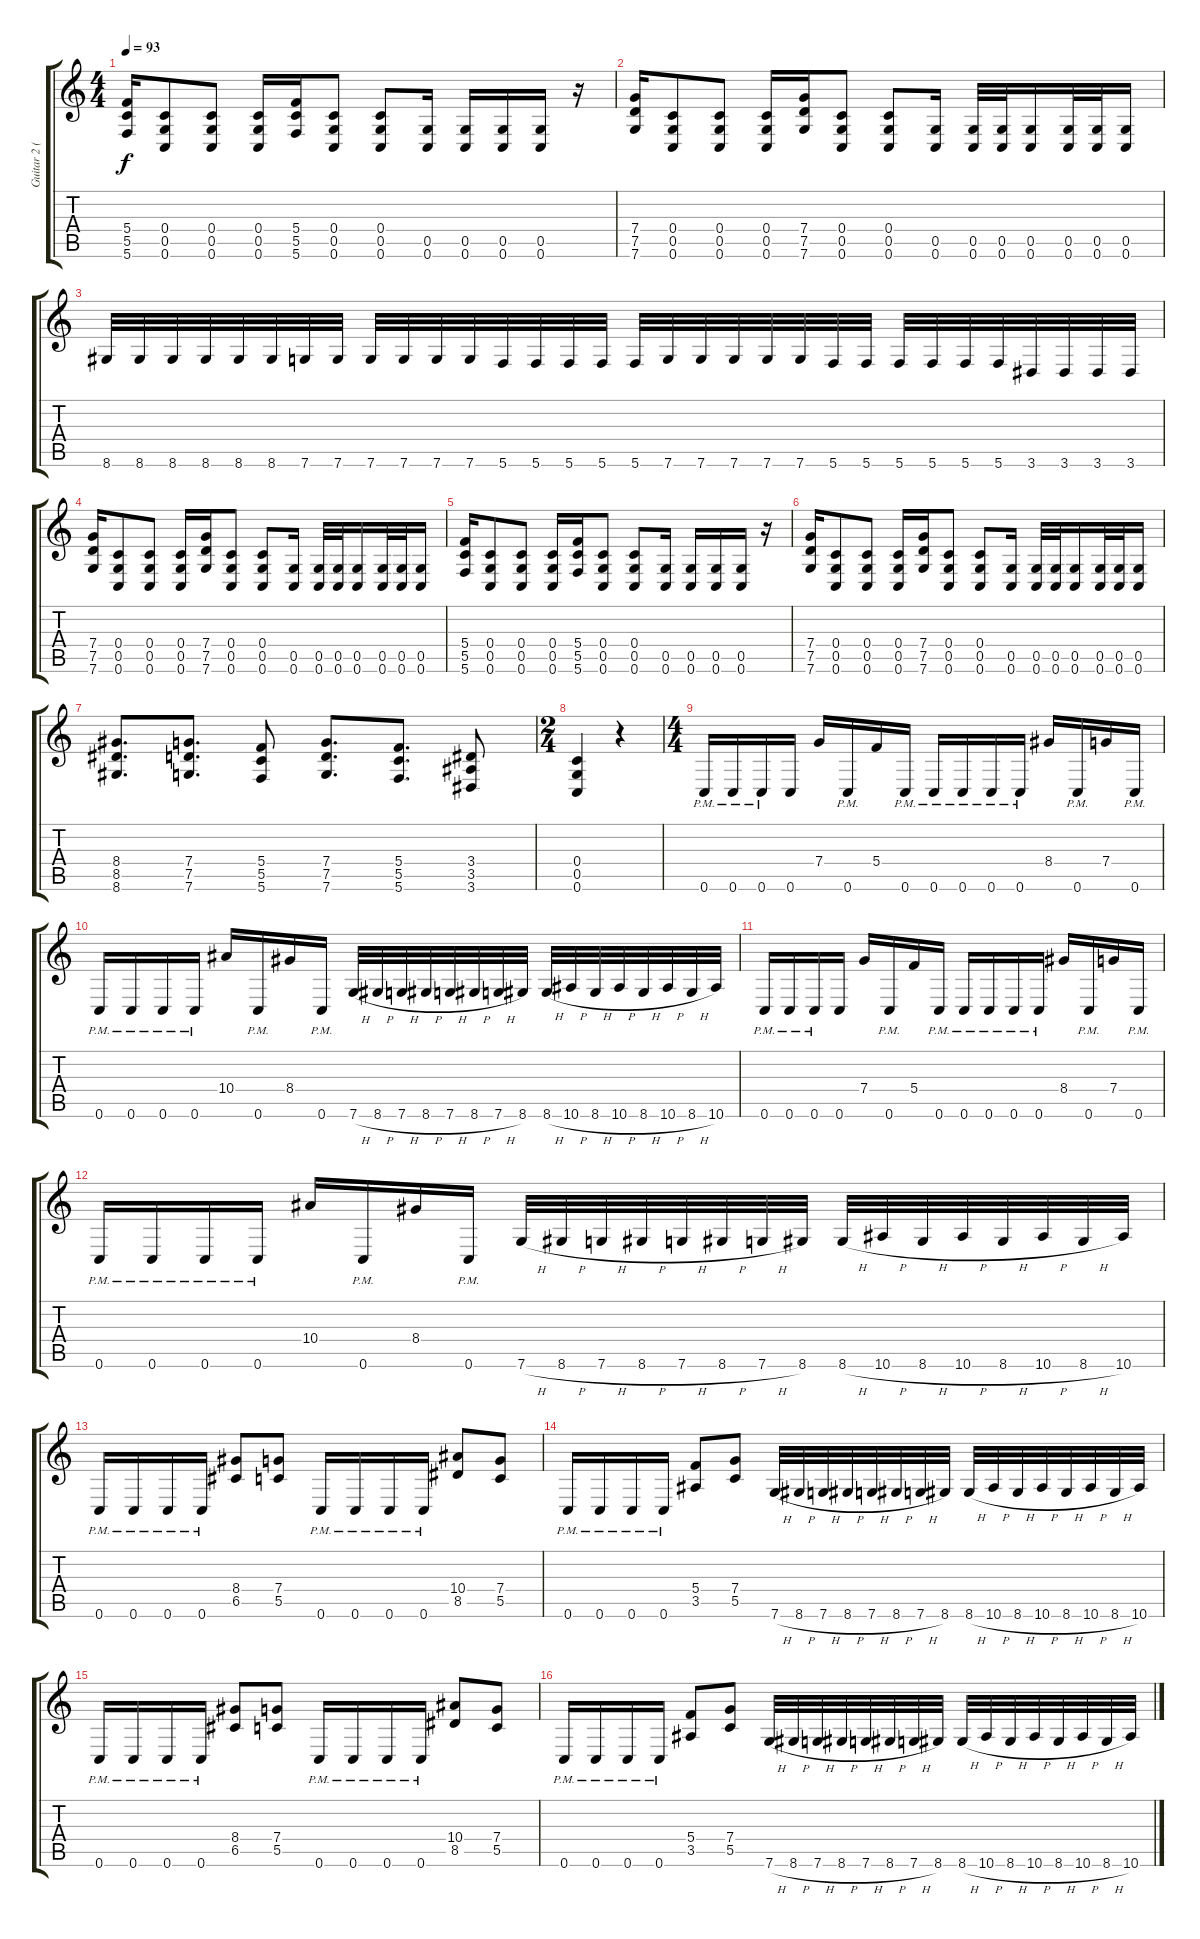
\track ("Guitar 2 (Distorted- Padget)" "Guitar 2 (") {instrument distortionguitar}
\staff {score tabs}
\tuning (D4 A3 F3 C3 G2 C2) {hide}
\ts (4 4)
\tempo 93
\clef g2
\ks c
(5.4 5.5 5.6).16{dy f} (0.4 0.5 0.6).8 (0.4 0.5 0.6).8 (0.4 0.5 0.6).16 (5.4 5.5 5.6).16 (0.4 0.5 0.6).8 (0.4 0.5 0.6).8 (0.5 0.6).16 (0.5 0.6).16 (0.5 0.6).16 (0.5 0.6).16 r.16 |
(7.4 7.5 7.6).16 (0.4 0.5 0.6).8 (0.4 0.5 0.6).8 (0.4 0.5 0.6).16 (7.4 7.5 7.6).16 (0.4 0.5 0.6).8 (0.4 0.5 0.6).8 (0.5 0.6).16 (0.5 0.6).32 (0.5 0.6).32 (0.5 0.6).16 (0.5 0.6).32 (0.5 0.6).32 (0.5 0.6).16 |
8.6.32 8.6.32 8.6.32 8.6.32 8.6.32 8.6.32 7.6.32 7.6.32 7.6.32 7.6.32 7.6.32 7.6.32 5.6.32 5.6.32 5.6.32 5.6.32 5.6.32 7.6.32 7.6.32 7.6.32 7.6.32 7.6.32 5.6.32 5.6.32 5.6.32 5.6.32 5.6.32 5.6.32 3.6.32 3.6.32 3.6.32 3.6.32 |
(7.4 7.5 7.6).16 (0.4 0.5 0.6).8 (0.4 0.5 0.6).8 (0.4 0.5 0.6).16 (7.4 7.5 7.6).16 (0.4 0.5 0.6).8 (0.4 0.5 0.6).8 (0.5 0.6).16 (0.5 0.6).32 (0.5 0.6).32 (0.5 0.6).16 (0.5 0.6).32 (0.5 0.6).32 (0.5 0.6).16 |
(5.4 5.5 5.6).16 (0.4 0.5 0.6).8 (0.4 0.5 0.6).8 (0.4 0.5 0.6).16 (5.4 5.5 5.6).16 (0.4 0.5 0.6).8 (0.4 0.5 0.6).8 (0.5 0.6).16 (0.5 0.6).16 (0.5 0.6).16 (0.5 0.6).16 r.16 |
(7.4 7.5 7.6).16 (0.4 0.5 0.6).8 (0.4 0.5 0.6).8 (0.4 0.5 0.6).16 (7.4 7.5 7.6).16 (0.4 0.5 0.6).8 (0.4 0.5 0.6).8 (0.5 0.6).16 (0.5 0.6).32 (0.5 0.6).32 (0.5 0.6).16 (0.5 0.6).32 (0.5 0.6).32 (0.5 0.6).16 |
(8.4 8.5 8.6).8{d} (7.4 7.5 7.6).8{d} (5.4 5.5 5.6).8 (7.4 7.5 7.6).8{d} (5.4 5.5 5.6).8{d} (3.4 3.5 3.6).8 |
\ts (2 4)
(0.4 0.5 0.6).4 r.4 |
\ts (4 4)
0.6{pm}.16 0.6{pm}.16 0.6{pm}.16 0.6.16 7.4.16 0.6{pm}.16 5.4.16 0.6{pm}.16 0.6{pm}.16 0.6{pm}.16 0.6{pm}.16 0.6{pm}.16 8.4.16 0.6{pm}.16 7.4.16 0.6{pm}.16 |
0.6{pm}.16 0.6{pm}.16 0.6{pm}.16 0.6{pm}.16 10.4.16 0.6{pm}.16 8.4.16 0.6{pm}.16 7.6{h}.32 8.6{h}.32 7.6{h}.32 8.6{h}.32 7.6{h}.32 8.6{h}.32 7.6{h}.32 8.6.32 8.6{h}.32 10.6{h}.32 8.6{h}.32 10.6{h}.32 8.6{h}.32 10.6{h}.32 8.6{h}.32 10.6.32 |
0.6{pm}.16 0.6{pm}.16 0.6{pm}.16 0.6.16 7.4.16 0.6{pm}.16 5.4.16 0.6{pm}.16 0.6{pm}.16 0.6{pm}.16 0.6{pm}.16 0.6{pm}.16 8.4.16 0.6{pm}.16 7.4.16 0.6{pm}.16 |
0.6{pm}.16 0.6{pm}.16 0.6{pm}.16 0.6{pm}.16 10.4.16 0.6{pm}.16 8.4.16 0.6{pm}.16 7.6{h}.32 8.6{h}.32 7.6{h}.32 8.6{h}.32 7.6{h}.32 8.6{h}.32 7.6{h}.32 8.6.32 8.6{h}.32 10.6{h}.32 8.6{h}.32 10.6{h}.32 8.6{h}.32 10.6{h}.32 8.6{h}.32 10.6.32 |
0.6{pm}.16 0.6{pm}.16 0.6{pm}.16 0.6{pm}.16 (8.4 6.5).8 (7.4 5.5).8 0.6{pm}.16 0.6{pm}.16 0.6{pm}.16 0.6{pm}.16 (10.4 8.5).8 (7.4 5.5).8 |
0.6{pm}.16 0.6{pm}.16 0.6{pm}.16 0.6{pm}.16 (5.4 3.5).8 (7.4 5.5).8 7.6{h}.32 8.6{h}.32 7.6{h}.32 8.6{h}.32 7.6{h}.32 8.6{h}.32 7.6{h}.32 8.6.32 8.6{h}.32 10.6{h}.32 8.6{h}.32 10.6{h}.32 8.6{h}.32 10.6{h}.32 8.6{h}.32 10.6.32 |
0.6{pm}.16 0.6{pm}.16 0.6{pm}.16 0.6{pm}.16 (8.4 6.5).8 (7.4 5.5).8 0.6{pm}.16 0.6{pm}.16 0.6{pm}.16 0.6{pm}.16 (10.4 8.5).8 (7.4 5.5).8 |
0.6{pm}.16 0.6{pm}.16 0.6{pm}.16 0.6{pm}.16 (5.4 3.5).8 (7.4 5.5).8 7.6{h}.32 8.6{h}.32 7.6{h}.32 8.6{h}.32 7.6{h}.32 8.6{h}.32 7.6{h}.32 8.6.32 8.6{h}.32 10.6{h}.32 8.6{h}.32 10.6{h}.32 8.6{h}.32 10.6{h}.32 8.6{h}.32 10.6.32
